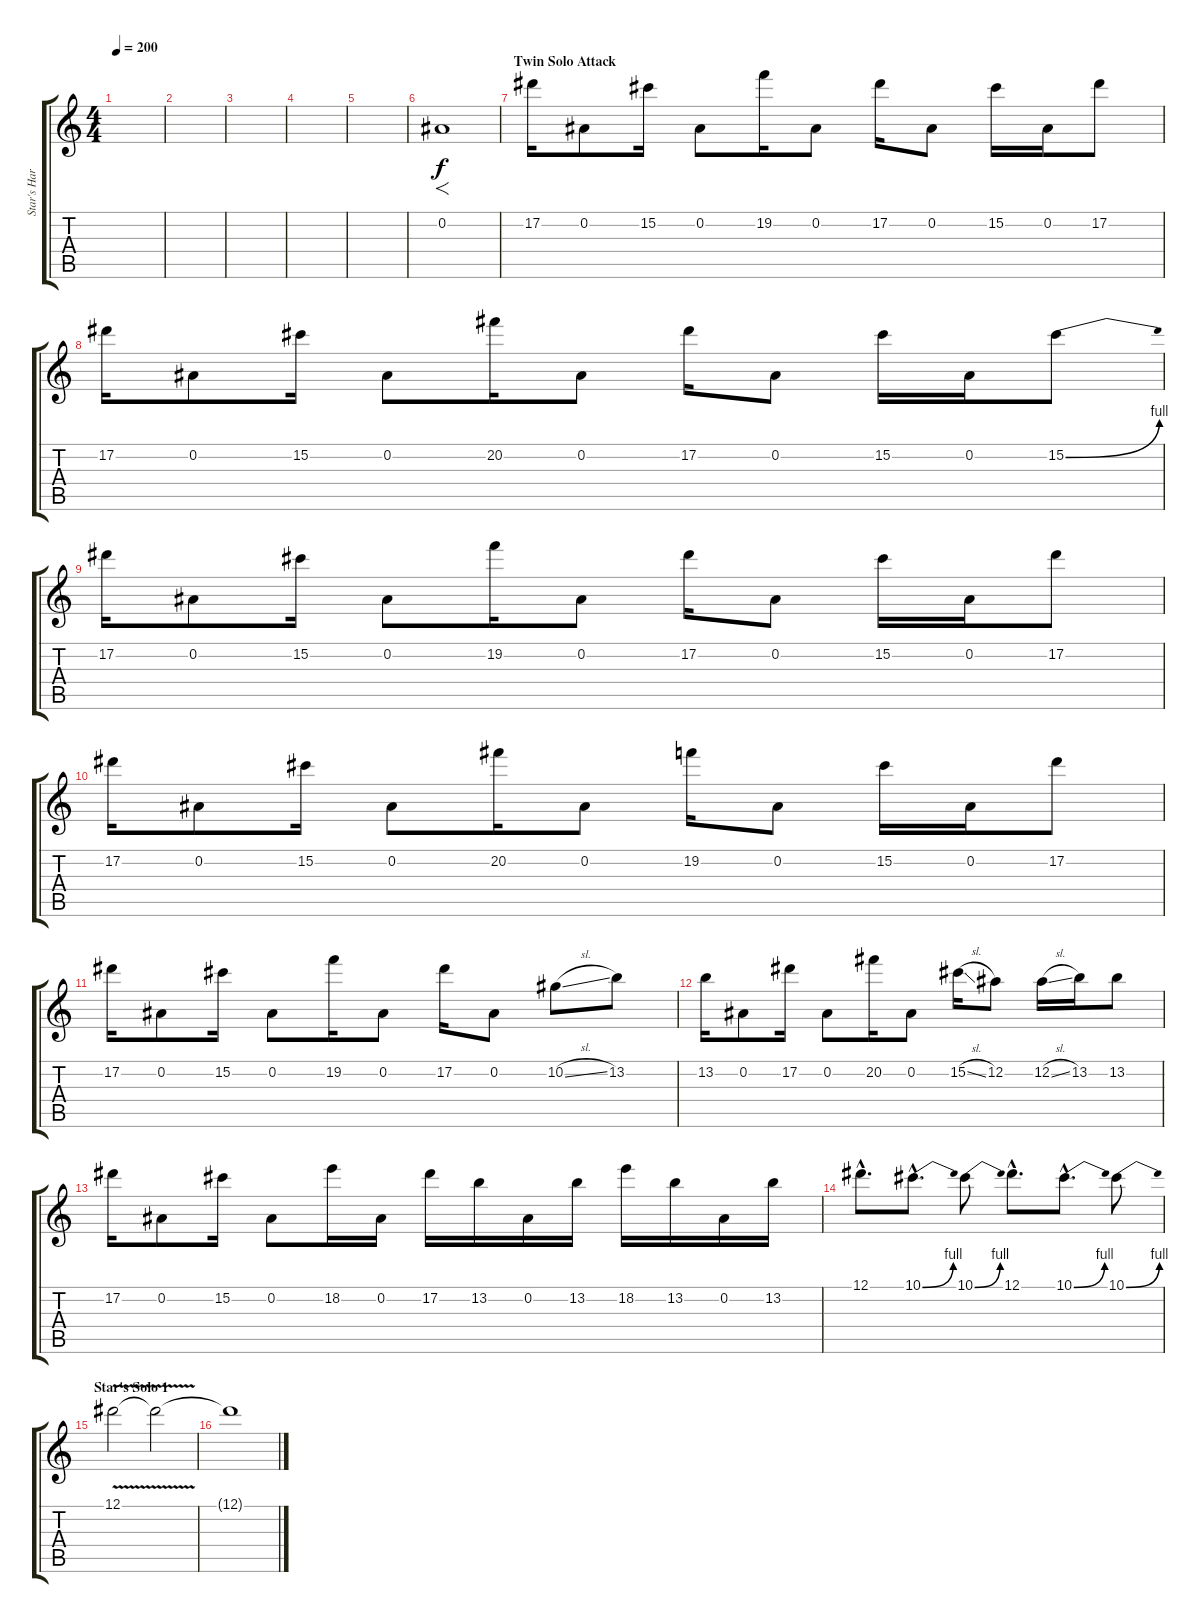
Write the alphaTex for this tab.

\track ("Star's Harm. and Extras" "Star's Har") {instrument overdrivenguitar}
\staff {score tabs}
\tuning (Eb4 Bb3 Gb3 Db3 Ab2 Eb2) {hide}
\ts (4 4)
\tempo 200
\clef g2
\ks c
|
|
|
|
|
0.2.1{f} |
\section ("" "Twin Solo Attack")
17.2.16 0.2.8 15.2.16 0.2.8 19.2.16 0.2.8 17.2.16 0.2.8 15.2.16 0.2.16 17.2.8 |
17.2.16 0.2.8 15.2.16 0.2.8 20.2.16 0.2.8 17.2.16 0.2.8 15.2.16 0.2.16 15.2{be (bend 0 0 60 4)}.8 |
17.2.16{instrument overdrivenguitar} 0.2.8 15.2.16 0.2.8 19.2.16 0.2.8 17.2.16 0.2.8 15.2.16 0.2.16 17.2.8 |
17.2.16{instrument overdrivenguitar} 0.2.8 15.2.16 0.2.8 20.2.16 0.2.8 19.2.16 0.2.8{instrument overdrivenguitar} 15.2.16 0.2.16 17.2.8 |
17.2.16 0.2.8 15.2.16 0.2.8 19.2.16 0.2.8 17.2.16 0.2.8 10.2{sl}.8 13.2.8 |
13.2.16 0.2.8 17.2.16 0.2.8 20.2.16 0.2.8 15.2{sl}.16 12.2.8 12.2{sl}.16 13.2.16 13.2.8 |
17.2.16{instrument distortionguitar} 0.2.8 15.2.16 0.2.8 18.2.16 0.2.16 17.2.16 13.2.16 0.2.16 13.2.16 18.2.16 13.2.16 0.2.16 13.2.16 |
12.1{hac}.8{d instrument guitarharmonics} 10.1{be (bend 0 0 60 4) hac}.8{d instrument overdrivenguitar} 10.1{be (bend 0 0 60 4)}.8 12.1{hac}.8{d instrument guitarharmonics} 10.1{be (bend 0 0 60 4) hac}.8{d instrument overdrivenguitar} 10.1{be (bend 0 0 60 4)}.8 |
\section ("" "Star's Solo 1")
12.1{v}.2{instrument guitarharmonics} 12.1{t}.2{volume 14} |
12.1{t}.1
